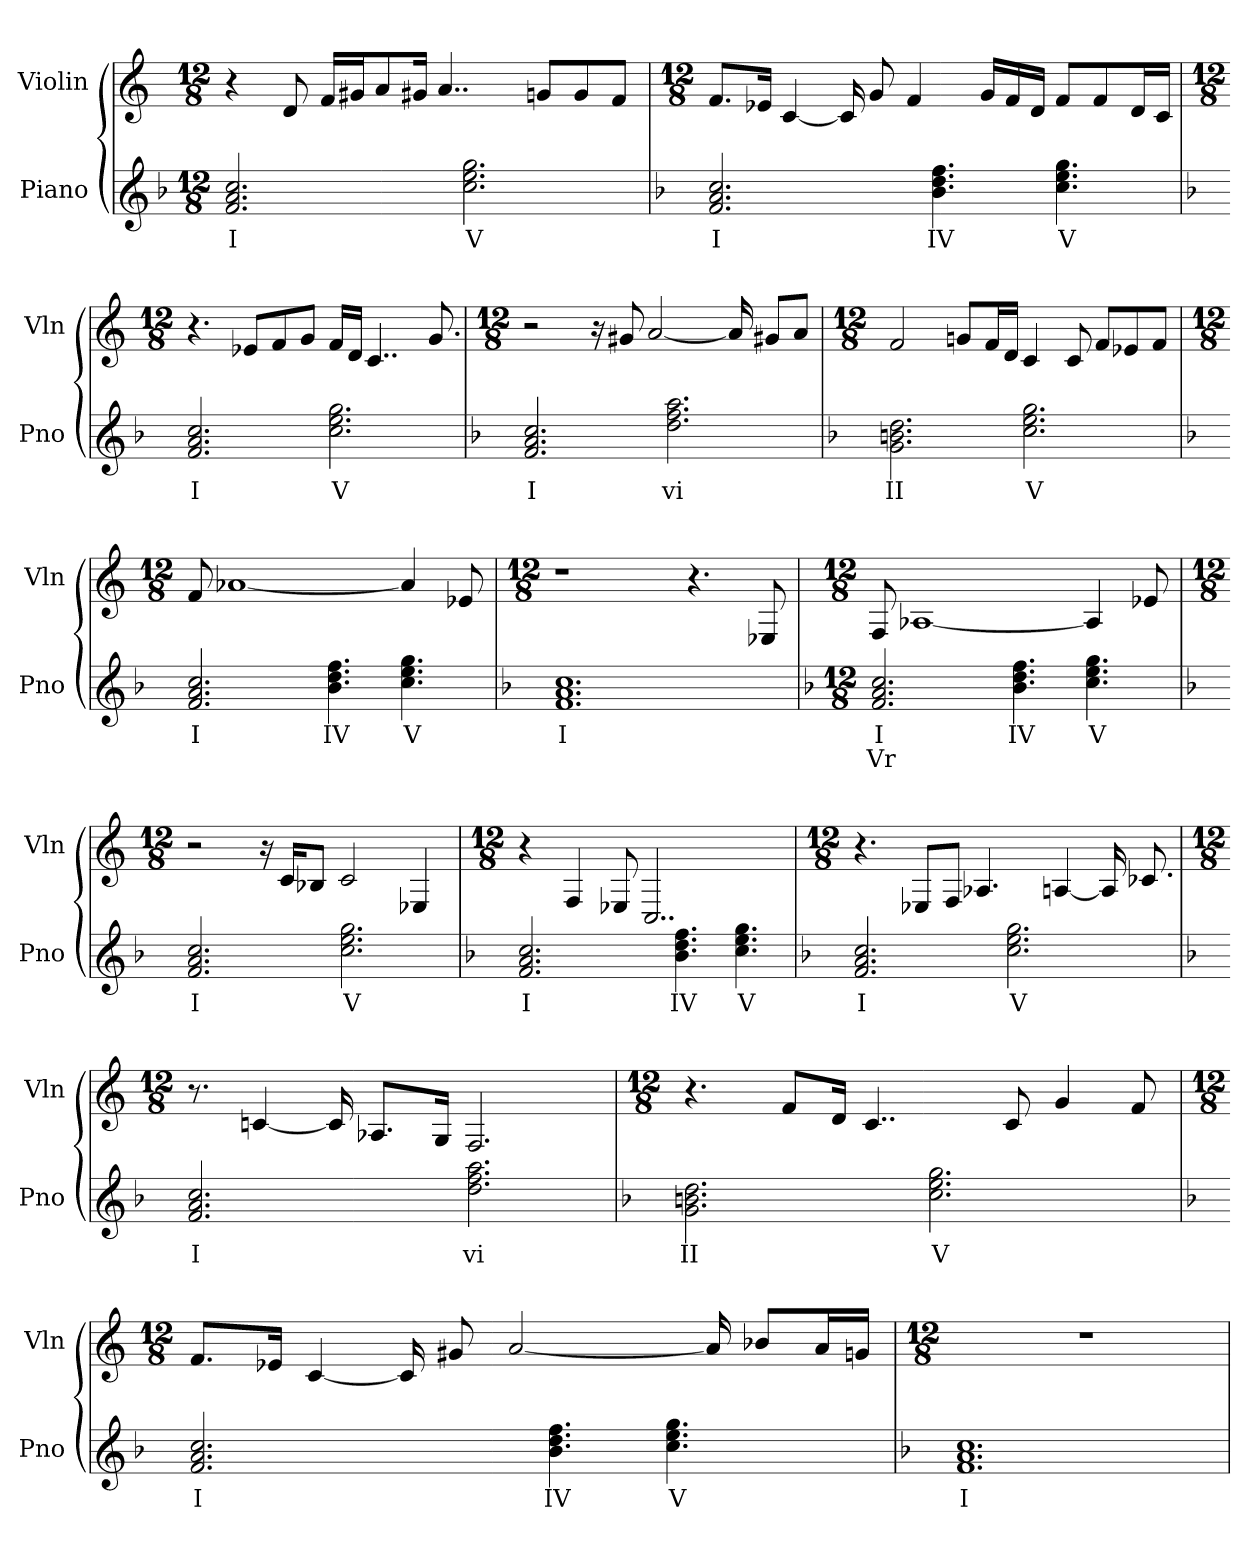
**kern	**text	**text	**kern
*part2	*part2	*part2	*part1
*staff2	*staff2	*staff2	*staff1
*I"Piano	*	*	*I"Violin
*I'Pno	*	*	*I'Vln
*k[b-]	*	*	*
*F:	*	*	*
*M12/8	*	*	*M12/8
=	=	=	=
2.f 2.a 2.cc	I	.	4r
.	.	.	8d
.	.	.	16fLL
.	.	.	16g#XJ
.	.	.	8a
.	.	.	16g#XJk
.	.	.	4..a
2.cc 2.ee 2.gg	V	.	.
.	.	.	8gnL
.	.	.	8g
.	.	.	8fJ
=	=	=	=
*k[b-]	*	*	*
*F:	*	*	*
*	*	*	*M12/8
2.f 2.a 2.cc	I	.	8.fL
.	.	.	16e-XJk
.	.	.	[4c
.	.	.	16c]
.	.	.	8g
.	.	.	4f
4.b- 4.dd 4.ff	IV	.	.
.	.	.	16gLL
.	.	.	16f
.	.	.	16dJJ
4.cc 4.ee 4.gg	V	.	8fL
.	.	.	8f
.	.	.	16dL
.	.	.	16cJJ
=	=	=	=
*k[b-]	*	*	*
*F:	*	*	*
*	*	*	*M12/8
2.f 2.a 2.cc	I	.	4.r
.	.	.	8e-XL
.	.	.	8f
.	.	.	8gJ
2.cc 2.ee 2.gg	V	.	16fLL
.	.	.	16dJJ
.	.	.	4..c
.	.	.	8.g
=	=	=	=
*k[b-]	*	*	*
*F:	*	*	*
*	*	*	*M12/8
2.f 2.a 2.cc	I	.	2r
.	.	.	16r
.	.	.	8g#X
.	.	.	[2a
2.dd 2.ff 2.aa	vi	.	.
.	.	.	16a]
.	.	.	8g#XL
.	.	.	8aJ
=	=	=	=
*k[b-]	*	*	*
*F:	*	*	*
*	*	*	*M12/8
2.g 2.bn 2.dd	II	.	2f
.	.	.	8gnL
.	.	.	16fL
.	.	.	16dJJ
2.cc 2.ee 2.gg	V	.	4c
.	.	.	8c
.	.	.	8fL
.	.	.	8e-X
.	.	.	8fJ
=	=	=	=
*k[b-]	*	*	*
*F:	*	*	*
*	*	*	*M12/8
2.f 2.a 2.cc	I	.	8f
.	.	.	[1a-X
4.b- 4.dd 4.ff	IV	.	.
4.cc 4.ee 4.gg	V	.	4a-]
.	.	.	8e-X
=	=	=	=
*k[b-]	*	*	*
*F:	*	*	*
*	*	*	*M12/8
1.f 1.a 1.cc	I	.	1r
.	.	.	4.r
.	.	.	8E-X
=	=	=	=
*k[b-]	*	*	*
*F:	*	*	*
*M12/8	*	*	*M12/8
2.f 2.a 2.cc	I	Vr	8F
.	.	.	[1A-X
4.b- 4.dd 4.ff	IV	.	.
4.cc 4.ee 4.gg	V	.	4A-]
.	.	.	8e-X
=	=	=	=
*k[b-]	*	*	*
*F:	*	*	*
*	*	*	*M12/8
2.f 2.a 2.cc	I	.	2r
.	.	.	16r
.	.	.	16cKL
.	.	.	8B-XJ
2.cc 2.ee 2.gg	V	.	2c
.	.	.	4E-X
=	=	=	=
*k[b-]	*	*	*
*F:	*	*	*
*	*	*	*M12/8
2.f 2.a 2.cc	I	.	4r
.	.	.	4F
.	.	.	8E-X
.	.	.	2..C
4.b- 4.dd 4.ff	IV	.	.
4.cc 4.ee 4.gg	V	.	.
=	=	=	=
*k[b-]	*	*	*
*F:	*	*	*
*	*	*	*M12/8
2.f 2.a 2.cc	I	.	4.r
.	.	.	8E-XL
.	.	.	8FJ
.	.	.	4.A-X
2.cc 2.ee 2.gg	V	.	.
.	.	.	[4An
.	.	.	16A]
.	.	.	8.c-X
=	=	=	=
*k[b-]	*	*	*
*F:	*	*	*
*	*	*	*M12/8
2.f 2.a 2.cc	I	.	8.r
.	.	.	[4cn
.	.	.	16c]
.	.	.	8.A-XL
.	.	.	16GJk
2.dd 2.ff 2.aa	vi	.	2.F
=	=	=	=
*k[b-]	*	*	*
*F:	*	*	*
*	*	*	*M12/8
2.g 2.bn 2.dd	II	.	4.r
.	.	.	8fL
.	.	.	16dJk
.	.	.	4..c
2.cc 2.ee 2.gg	V	.	.
.	.	.	8c
.	.	.	4g
.	.	.	8f
=	=	=	=
*k[b-]	*	*	*
*F:	*	*	*
*	*	*	*M12/8
2.f 2.a 2.cc	I	.	8.fL
.	.	.	16e-XJk
.	.	.	[4c
.	.	.	16c]
.	.	.	8g#X
.	.	.	[2a
4.b- 4.dd 4.ff	IV	.	.
4.cc 4.ee 4.gg	V	.	.
.	.	.	16a]
.	.	.	8b-XL
.	.	.	16aL
.	.	.	16gnJJ
=	=	=	=
*k[b-]	*	*	*
*F:	*	*	*
*	*	*	*M12/8
1.f 1.a 1.cc	I	.	1.r
=	=	=	=
*-	*-	*-	*-
